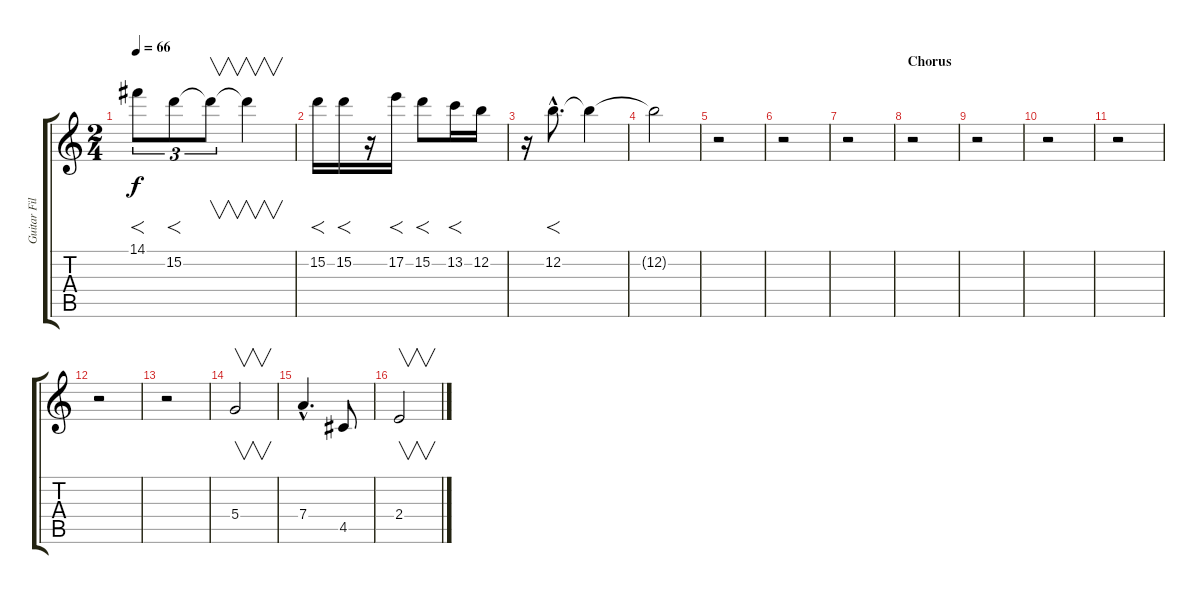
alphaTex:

\track ("Guitar Fills" "Guitar Fil") {instrument electricguitarjazz}
\staff {score tabs}
\tuning (E4 B3 G3 D3 A2 E2) {hide}
\ts (2 4)
\tempo 66
\clef g2
\ks c
14.1.8{f tu (3 2) dy f} 15.2.8{f tu (3 2)} 15.2{t}.8{v tu (3 2)} 15.2{t}.4{v} |
15.2.16{f} 15.2.16{f} r.16 17.2.16{f} 15.2.8{f} 13.2.16{f} 12.2.16 |
r.16 12.2{hac}.8{f d} 12.2{t}.4 |
12.2{t}.2 |
r.2 |
r.2 |
r.2 |
\section ("" "Chorus")
r.2 |
r.2 |
r.2 |
r.2 |
r.2 |
r.2 |
5.4.2{v} |
7.4{hac}.4{d} 4.5.8 |
2.4.2{v}
